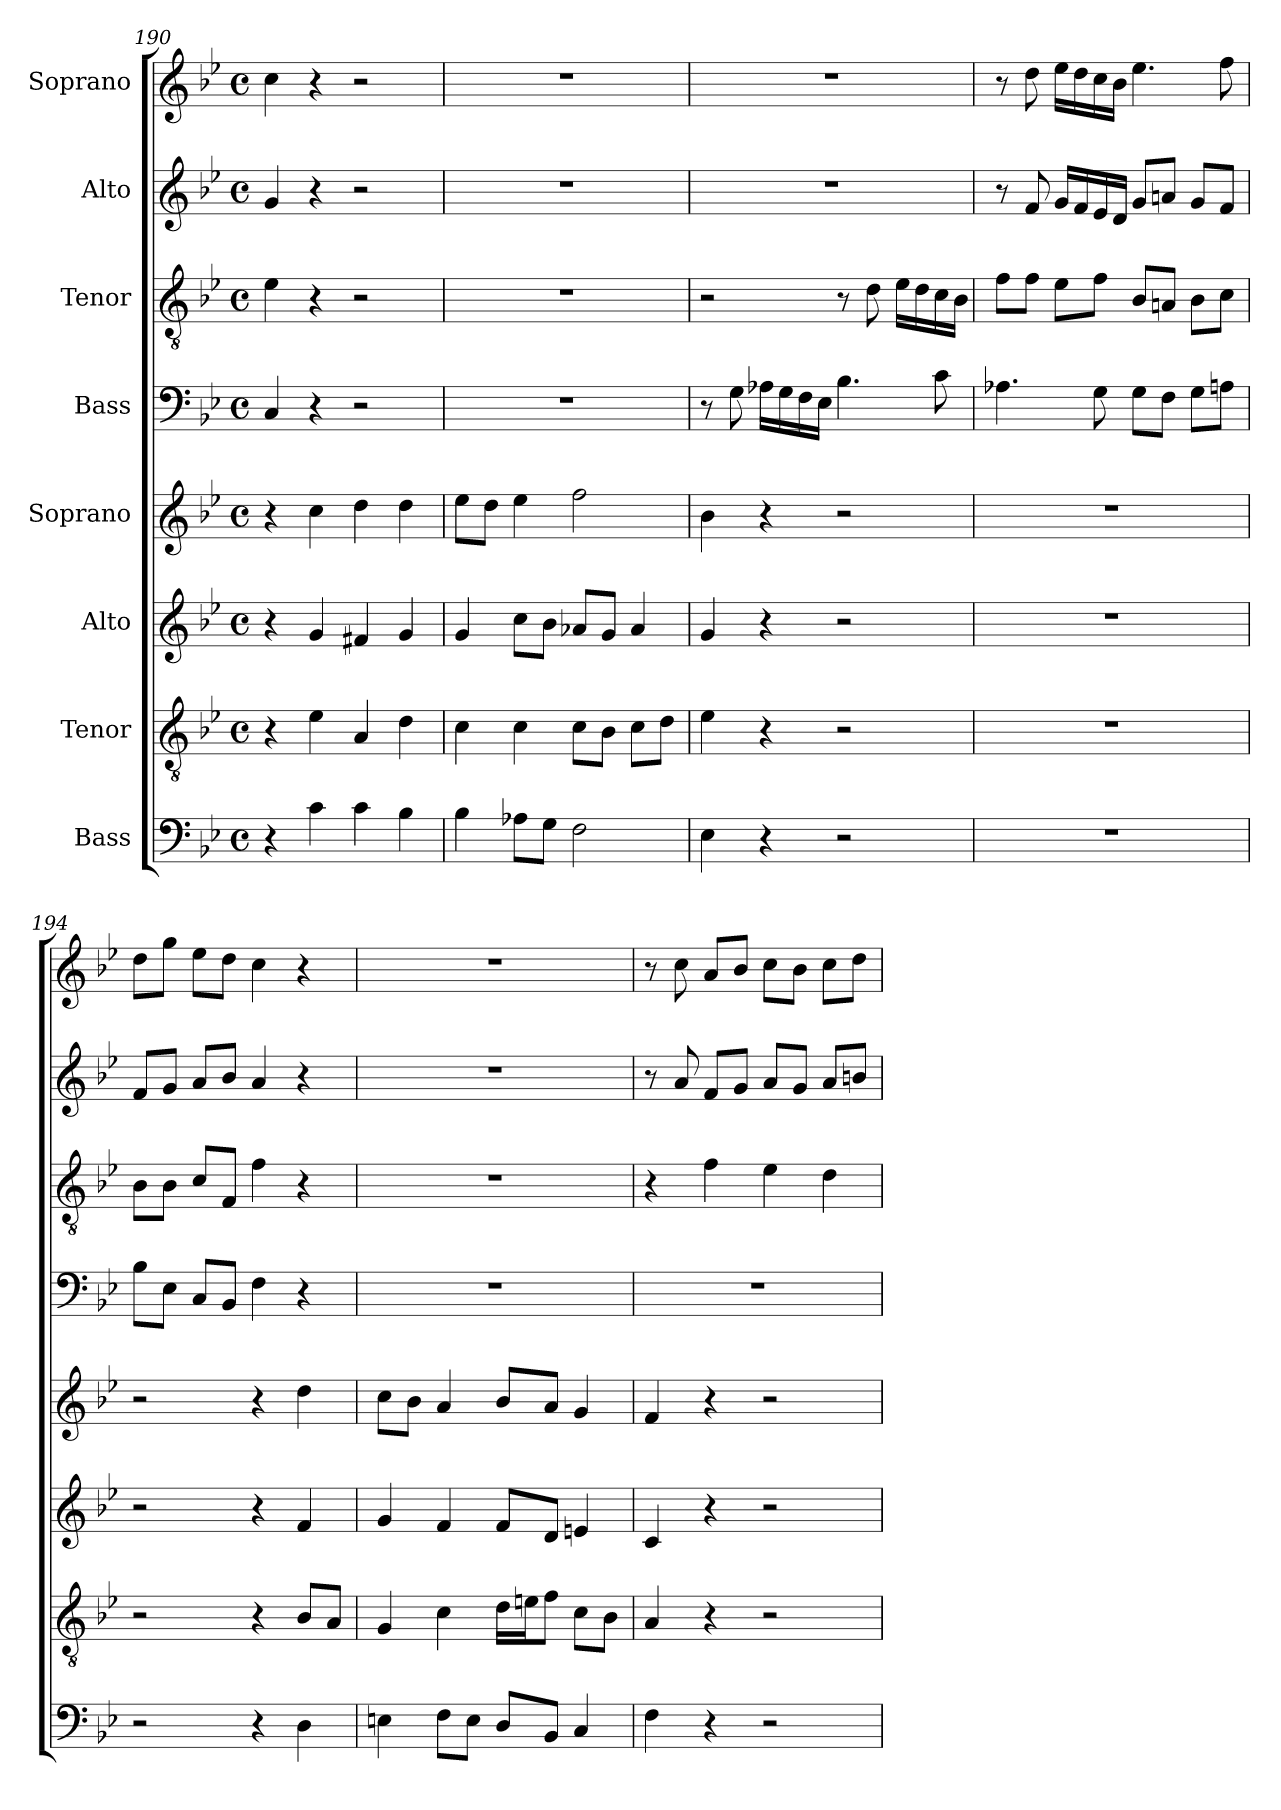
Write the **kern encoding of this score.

**kern	**kern	**kern	**kern	**kern	**kern	**kern	**kern
*part8	*part7	*part6	*part5	*part4	*part3	*part2	*part1
*staff8	*staff7	*staff6	*staff5	*staff4	*staff3	*staff2	*staff1
*I"Bass	*I"Tenor	*I"Alto	*I"Soprano	*I"Bass	*I"Tenor	*I"Alto	*I"Soprano
*clefF4	*clefGv2	*clefG2	*clefG2	*clefF4	*clefGv2	*clefG2	*clefG2
*k[b-e-]	*k[b-e-]	*k[b-e-]	*k[b-e-]	*k[b-e-]	*k[b-e-]	*k[b-e-]	*k[b-e-]
*B-:	*B-:	*B-:	*B-:	*B-:	*B-:	*B-:	*B-:
*M4/4	*M4/4	*M4/4	*M4/4	*M4/4	*M4/4	*M4/4	*M4/4
*met(c)	*met(c)	*met(c)	*met(c)	*met(c)	*met(c)	*met(c)	*met(c)
=190	=190	=190	=190	=190	=190	=190	=190
4r	4r	4r	4r	4C/	4e-\	4g/	4cc\
4c\	4e-\	4g/	4cc\	4r	4r	4r	4r
4c\	4A/	4f#X/	4dd\	2r	2r	2r	2r
4B-\	4d\	4g/	4dd\	.	.	.	.
!!LO:PB:g=z
=191	=191	=191	=191	=191	=191	=191	=191
4B-\	4c\	4g/	8ee-\L	1r	1r	1r	1r
.	.	.	8dd\J	.	.	.	.
8A-X\L	4c\	8cc\L	4ee-\	.	.	.	.
8G\J	.	8b-\J	.	.	.	.	.
2F\	8c\L	8a-X/L	2ff\	.	.	.	.
.	8B-\J	8g/J	.	.	.	.	.
.	8c\L	4a-/	.	.	.	.	.
.	8d\J	.	.	.	.	.	.
=192	=192	=192	=192	=192	=192	=192	=192
4E-\	4e-\	4g/	4b-\	8r	2r	1r	1r
.	.	.	.	8G\	.	.	.
4r	4r	4r	4r	16A-X\LL	.	.	.
.	.	.	.	16G\	.	.	.
.	.	.	.	16F\	.	.	.
.	.	.	.	16E-\JJ	.	.	.
2r	2r	2r	2r	4.B-\	8r	.	.
.	.	.	.	.	8d\	.	.
.	.	.	.	.	16e-\LL	.	.
.	.	.	.	.	16d\	.	.
.	.	.	.	8c\	16c\	.	.
.	.	.	.	.	16B-\JJ	.	.
=193	=193	=193	=193	=193	=193	=193	=193
1r	1r	1r	1r	4.A-X\	8f\L	8r	8r
.	.	.	.	.	8f\J	8f/	8dd\
.	.	.	.	.	8e-\L	16g/LL	16ee-\LL
.	.	.	.	.	.	16f/	16dd\
.	.	.	.	8G\	8f\J	16e-/	16cc\
.	.	.	.	.	.	16d/JJ	16b-\JJ
.	.	.	.	8G\L	8B-/L	8g/L	4.ee-\
.	.	.	.	8F\J	8An/J	8an/J	.
.	.	.	.	8G\L	8B-\L	8g/L	.
.	.	.	.	8An\J	8c\J	8f/J	8ff\
!!LO:PB:g=z
=194	=194	=194	=194	=194	=194	=194	=194
2r	2r	2r	2r	8B-\L	8B-\L	8f/L	8dd\L
.	.	.	.	8E-\J	8B-\J	8g/J	8gg\J
.	.	.	.	8C/L	8c/L	8a/L	8ee-\L
.	.	.	.	8BB-/J	8F/J	8b-/J	8dd\J
4r	4r	4r	4r	4F\	4f\	4a/	4cc\
4D\	8B-/L	4f/	4dd\	4r	4r	4r	4r
.	8A/J	.	.	.	.	.	.
=195	=195	=195	=195	=195	=195	=195	=195
4En\	4G/	4g/	8cc\L	1r	1r	1r	1r
.	.	.	8b-\J	.	.	.	.
8F\L	4c\	4f/	4a/	.	.	.	.
8E\J	.	.	.	.	.	.	.
8D/L	16d\LL	8f/L	8b-/L	.	.	.	.
.	16en\J	.	.	.	.	.	.
8BB-/J	8f\J	8d/J	8a/J	.	.	.	.
4C/	8c\L	4en/	4g/	.	.	.	.
.	8B-\J	.	.	.	.	.	.
=196	=196	=196	=196	=196	=196	=196	=196
4F\	4A/	4c/	4f/	1r	4r	8r	8r
.	.	.	.	.	.	8a/	8cc\
4r	4r	4r	4r	.	4f\	8f/L	8a/L
.	.	.	.	.	.	8g/J	8b-/J
2r	2r	2r	2r	.	4e-\	8a/L	8cc\L
.	.	.	.	.	.	8g/J	8b-\J
.	.	.	.	.	4d\	8a/L	8cc\L
.	.	.	.	.	.	8bn/J	8dd\J
=	=	=	=	=	=	=	=
*-	*-	*-	*-	*-	*-	*-	*-
